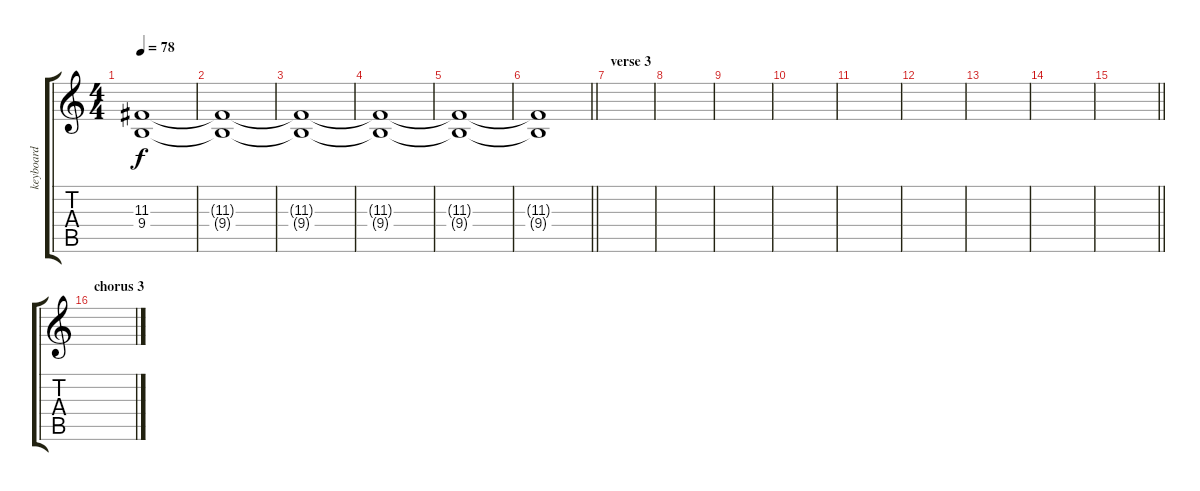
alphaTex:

\track ("keyboard" "keyboard") {instrument pad2warm}
\staff {score tabs}
\tuning (E4 B3 G3 D3 A2 E2) {hide}
\ts (4 4)
\tempo 78
\clef g2
\ks c
(11.3{t} 9.4{t}).1{dy f} |
(11.3{t} 9.4{t}).1 |
(11.3{t} 9.4{t}).1 |
(11.3{t} 9.4{t}).1 |
(11.3{t} 9.4{t}).1 |
\barLineRight lightlight
(11.3{t} 9.4{t}).1 |
\section ("" "verse 3")
|
|
|
|
|
|
|
|
\barLineRight lightlight
|
\section ("" "chorus 3")
